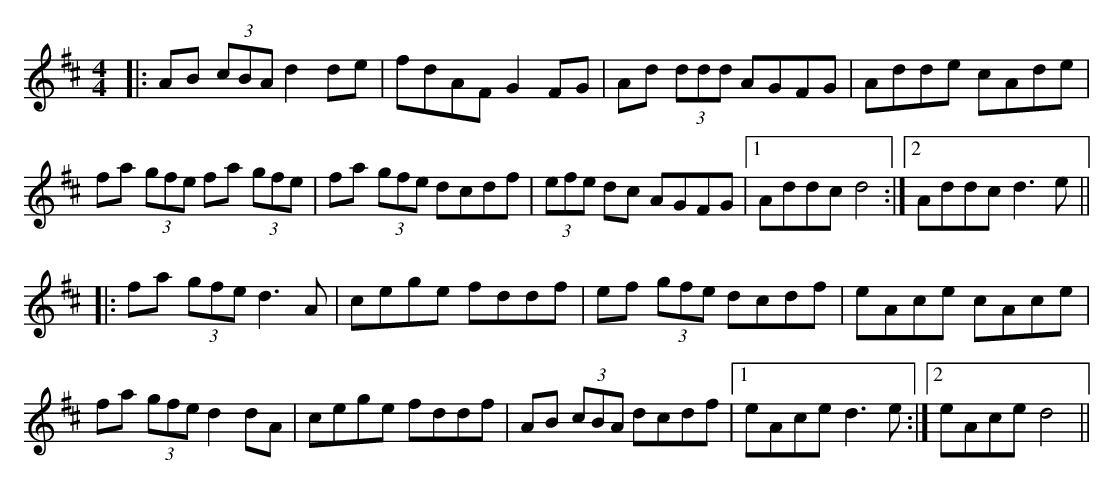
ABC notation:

X:1
M:4/4
K:D
|:AB (3cBA d2 de|fdAF G2 FG|Ad (3ddd AGFG|Adde cAde|
fa (3gfe fa (3gfe|fa (3gfe dcdf|(3efe dc AGFG|1 Addc d4:|2 Addc d3e||
|:fa (3gfe d3 A|cege fddf|ef (3gfe dcdf|eAce cAce|
fa (3gfe d2 dA|cege fddf|AB (3cBA dcdf|1 eAce d3 e:|2 eAce d4||
